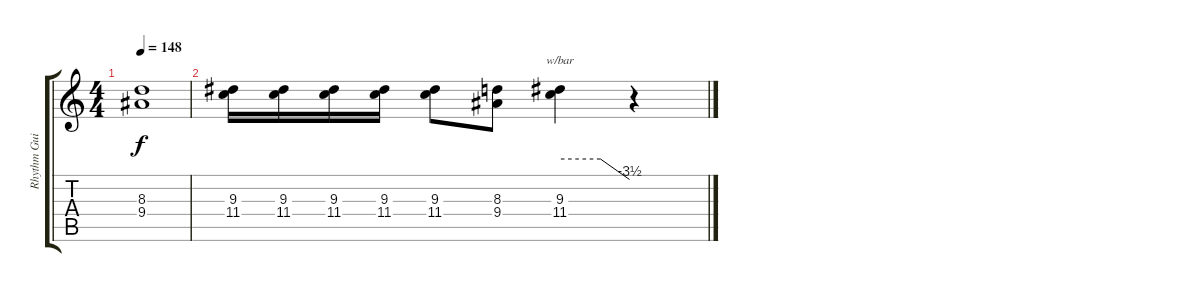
\track ("Rhythm Guitar" "Rhythm Gui") {instrument distortionguitar}
\staff {score tabs}
\tuning (Eb4 Bb3 Gb3 Db3 Ab2 Eb2) {hide}
\ts (4 4)
\tempo 148
\clef g2
\ks c
(8.3{t} 9.4{t}).1{dy f} |
(9.3 11.4).16 (9.3 11.4).16 (9.3 11.4).16 (9.3 11.4).16 (9.3 11.4).8 (8.3 9.4).8 (9.3 11.4).4{tbe (custom default 0 0 35 0 60 -14)} r.4
